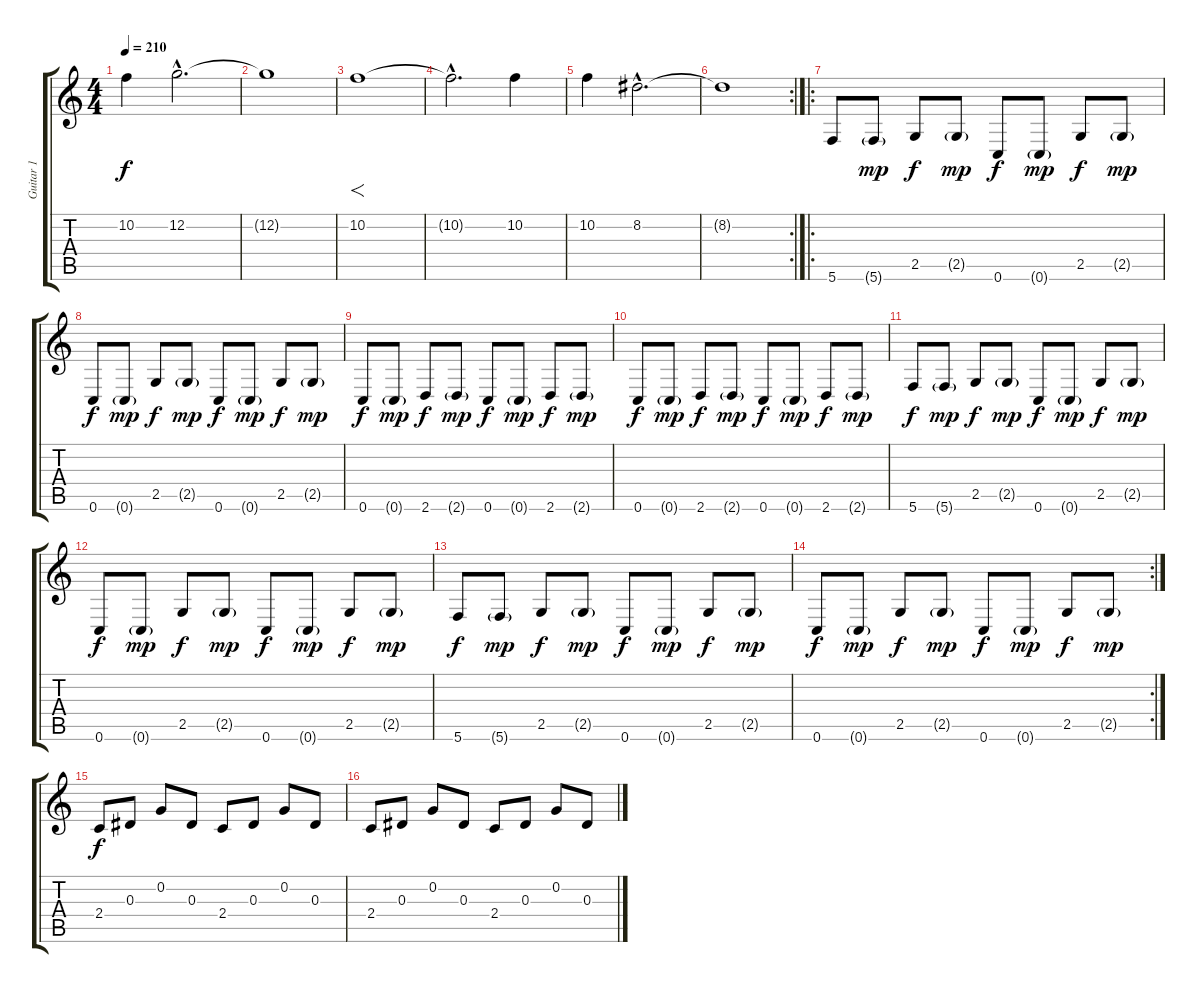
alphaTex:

\track ("Guitar 1" "Guitar 1") {instrument distortionguitar}
\staff {score tabs}
\tuning (C4 G3 Eb3 Bb2 F2 C2) {hide}
\ts (4 4)
\tempo 210
\clef g2
\ks c
10.2.4{dy f} 12.2{hac}.2{d} |
12.2{t}.1 |
10.2.1{f} |
10.2{hac t}.2{d} 10.2.4 |
10.2.4 8.2{hac}.2{d} |
\rc 2
8.2{t}.1 |
\ro
5.6.8{volume 13} 5.6{g}.8{dy mp} 2.5.8{dy f} 2.5{g}.8{dy mp} 0.6.8{dy f} 0.6{g}.8{dy mp} 2.5.8{dy f} 2.5{g}.8{dy mp} |
0.6.8{dy f} 0.6{g}.8{dy mp} 2.5.8{dy f} 2.5{g}.8{dy mp} 0.6.8{dy f} 0.6{g}.8{dy mp} 2.5.8{dy f} 2.5{g}.8{dy mp} |
0.6.8{dy f} 0.6{g}.8{dy mp} 2.6.8{dy f} 2.6{g}.8{dy mp} 0.6.8{dy f} 0.6{g}.8{dy mp} 2.6.8{dy f} 2.6{g}.8{dy mp} |
0.6.8{dy f} 0.6{g}.8{dy mp} 2.6.8{dy f} 2.6{g}.8{dy mp} 0.6.8{dy f} 0.6{g}.8{dy mp} 2.6.8{dy f} 2.6{g}.8{dy mp} |
5.6.8{dy f} 5.6{g}.8{dy mp} 2.5.8{dy f} 2.5{g}.8{dy mp} 0.6.8{dy f} 0.6{g}.8{dy mp} 2.5.8{dy f} 2.5{g}.8{dy mp} |
0.6.8{dy f} 0.6{g}.8{dy mp} 2.5.8{dy f} 2.5{g}.8{dy mp} 0.6.8{dy f} 0.6{g}.8{dy mp} 2.5.8{dy f} 2.5{g}.8{dy mp} |
5.6.8{dy f} 5.6{g}.8{dy mp} 2.5.8{dy f} 2.5{g}.8{dy mp} 0.6.8{dy f} 0.6{g}.8{dy mp} 2.5.8{dy f} 2.5{g}.8{dy mp} |
\rc 2
0.6.8{dy f} 0.6{g}.8{dy mp} 2.5.8{dy f} 2.5{g}.8{dy mp} 0.6.8{dy f} 0.6{g}.8{dy mp} 2.5.8{dy f} 2.5{g}.8{dy mp} |
2.4.8{dy f instrument electricguitarmuted} 0.3.8 0.2.8 0.3.8 2.4.8 0.3.8 0.2.8 0.3.8 |
2.4.8 0.3.8 0.2.8 0.3.8 2.4.8 0.3.8 0.2.8 0.3.8
